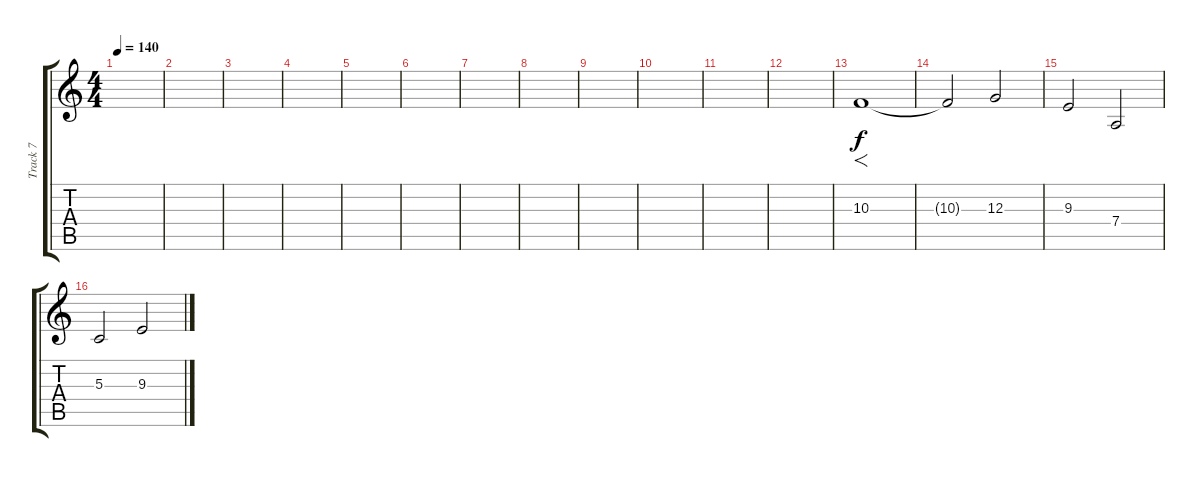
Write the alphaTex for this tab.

\track ("Track 7" "Track 7") {instrument stringensemble1}
\staff {score tabs}
\tuning (E4 B3 G3 D3 A2 E2) {hide}
\ts (4 4)
\tempo 140
\clef g2
\ks c
|
|
|
|
|
|
|
|
|
|
|
|
10.3.1{f} |
10.3{t}.2 12.3.2 |
9.3.2 7.4.2 |
5.3.2 9.3.2
